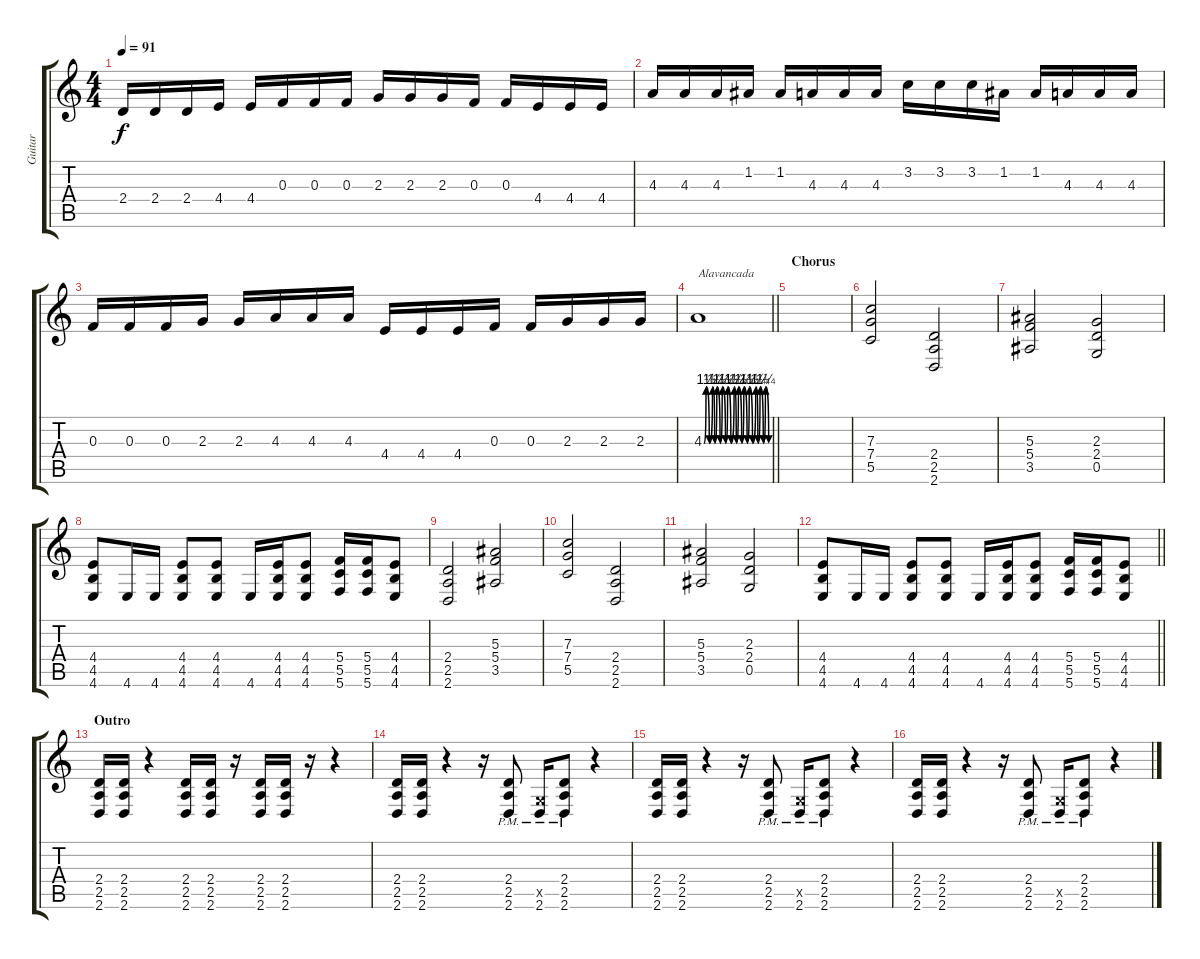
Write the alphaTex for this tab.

\track ("Guitar " "Guitar ") {instrument distortionguitar}
\staff {score tabs}
\tuning (D4 A3 F3 C3 G2 C2) {hide}
\ts (4 4)
\tempo 91
\clef g2
\ks c
2.4.16{dy f} 2.4.16 2.4.16 4.4.16 4.4.16 0.3.16 0.3.16 0.3.16 2.3.16 2.3.16 2.3.16 0.3.16 0.3.16 4.4.16 4.4.16 4.4.16 |
4.3.16 4.3.16 4.3.16 1.2.16 1.2.16 4.3.16 4.3.16 4.3.16 3.2.16 3.2.16 3.2.16 1.2.16 1.2.16 4.3.16 4.3.16 4.3.16 |
0.3.16 0.3.16 0.3.16 2.3.16 2.3.16 4.3.16 4.3.16 4.3.16 4.4.16 4.4.16 4.4.16 0.3.16 0.3.16 2.3.16 2.3.16 2.3.16 |
\barLineRight lightlight
4.3{be (custom 0 0 2 5 5 0 8 5 10 0 12 5 15 0 17 5 20 0 22 5 25 0 28 5 30 0 32 5 35 0 37 5 40 0 42 5 45 0 48 5 50 0 52 5 55 0 57 5 60 0)}.1{txt "Alavancada"} |
\section ("" "Chorus")
|
(7.3 7.4 5.5).2 (2.4 2.5 2.6).2 |
(5.3 5.4 3.5).2 (2.3 2.4 0.5).2 |
(4.4 4.5 4.6).8 4.6.16 4.6.16 (4.4 4.5 4.6).8 (4.4 4.5 4.6).8 4.6.16 (4.4 4.5 4.6).16 (4.4 4.5 4.6).8 (5.4 5.5 5.6).16 (5.4 5.5 5.6).16 (4.4 4.5 4.6).8 |
(2.4 2.5 2.6).2 (5.3 5.4 3.5).2 |
(7.3 7.4 5.5).2 (2.4 2.5 2.6).2 |
(5.3 5.4 3.5).2 (2.3 2.4 0.5).2 |
\barLineRight lightlight
(4.4 4.5 4.6).8 4.6.16 4.6.16 (4.4 4.5 4.6).8 (4.4 4.5 4.6).8 4.6.16 (4.4 4.5 4.6).16 (4.4 4.5 4.6).8 (5.4 5.5 5.6).16 (5.4 5.5 5.6).16 (4.4 4.5 4.6).8 |
\section ("" "Outro")
(2.4 2.5 2.6).16 (2.4 2.5 2.6).16 r.4 (2.4 2.5 2.6).16 (2.4 2.5 2.6).16 r.16 (2.4 2.5 2.6).16 (2.4 2.5 2.6).16 r.16 r.4 |
(2.4 2.5 2.6).16 (2.4 2.5 2.6).16 r.4 r.16 (2.4{pm} 2.5{pm} 2.6{pm}).8 (0.5{x} 2.6{pm}).16 (2.4{pm} 2.5{pm} 2.6{pm}).8 r.4 |
(2.4 2.5 2.6).16 (2.4 2.5 2.6).16 r.4 r.16 (2.4{pm} 2.5{pm} 2.6{pm}).8 (0.5{x} 2.6{pm}).16 (2.4{pm} 2.5{pm} 2.6{pm}).8 r.4 |
(2.4 2.5 2.6).16 (2.4 2.5 2.6).16 r.4 r.16 (2.4{pm} 2.5{pm} 2.6{pm}).8 (0.5{x} 2.6{pm}).16 (2.4{pm} 2.5{pm} 2.6{pm}).8 r.4
